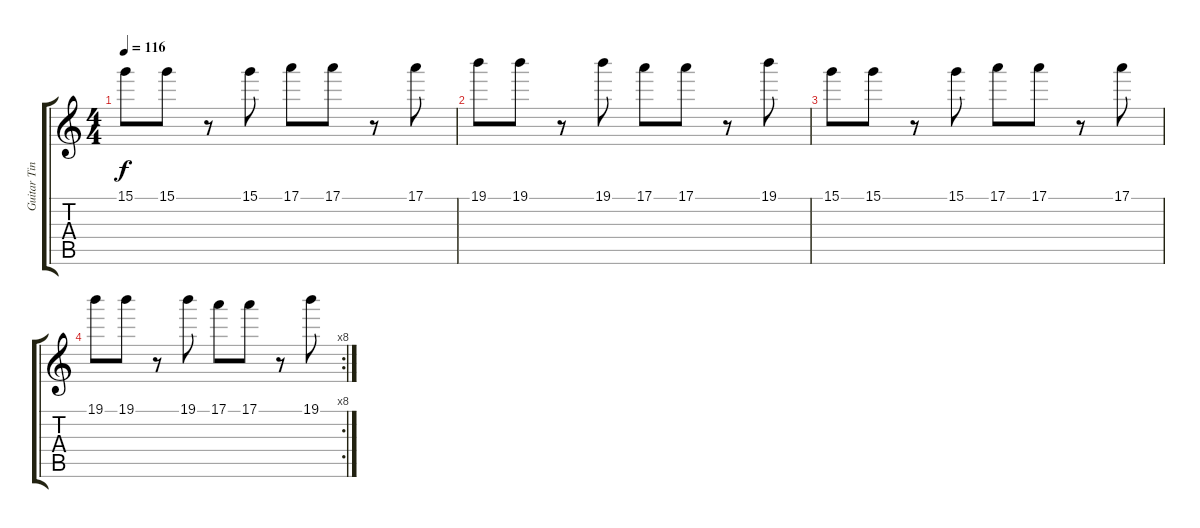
\track ("Guitar Tina" "Guitar Tin") {instrument electricguitarclean}
\staff {score tabs}
\tuning (E4 B3 G3 D3 A2 E2) {hide}
\ts (4 4)
\tempo 116
\clef g2
\ks c
15.1.8{dy f} 15.1.8 r.8 15.1.8 17.1.8 17.1.8 r.8 17.1.8 |
19.1.8 19.1.8 r.8 19.1.8 17.1.8 17.1.8 r.8 19.1.8 |
15.1.8 15.1.8 r.8 15.1.8 17.1.8 17.1.8 r.8 17.1.8 |
\rc 8
19.1.8 19.1.8 r.8 19.1.8 17.1.8 17.1.8 r.8 19.1.8
